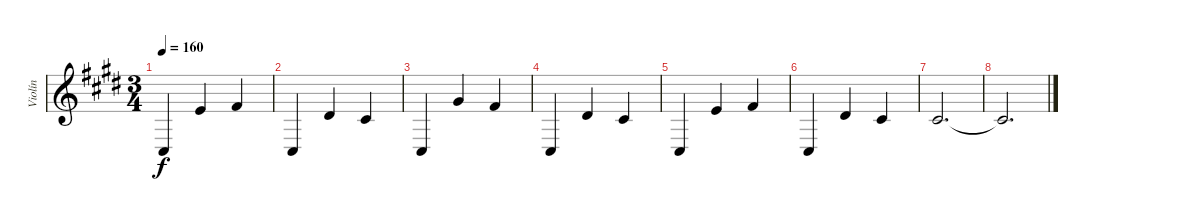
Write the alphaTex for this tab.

\track ("Violín" "Violín") {instrument violin}
\staff {score}
\tuning (E4 B3 G3 D3 A2 E2) {hide}
\ts (3 4)
\tempo 160
\clef g2
\ks c#minor
4.5.4{dy f} 9.3.4 11.3.4 |
4.5.4 8.3.4 6.3.4 |
4.5.4 9.2.4 7.2.4 |
4.5.4 4.2.4 2.2.4 |
4.5.4 9.3.4 11.3.4 |
4.5.4 8.3.4 6.3.4 |
2.2.2{d} |
2.2{t}.2{d}
